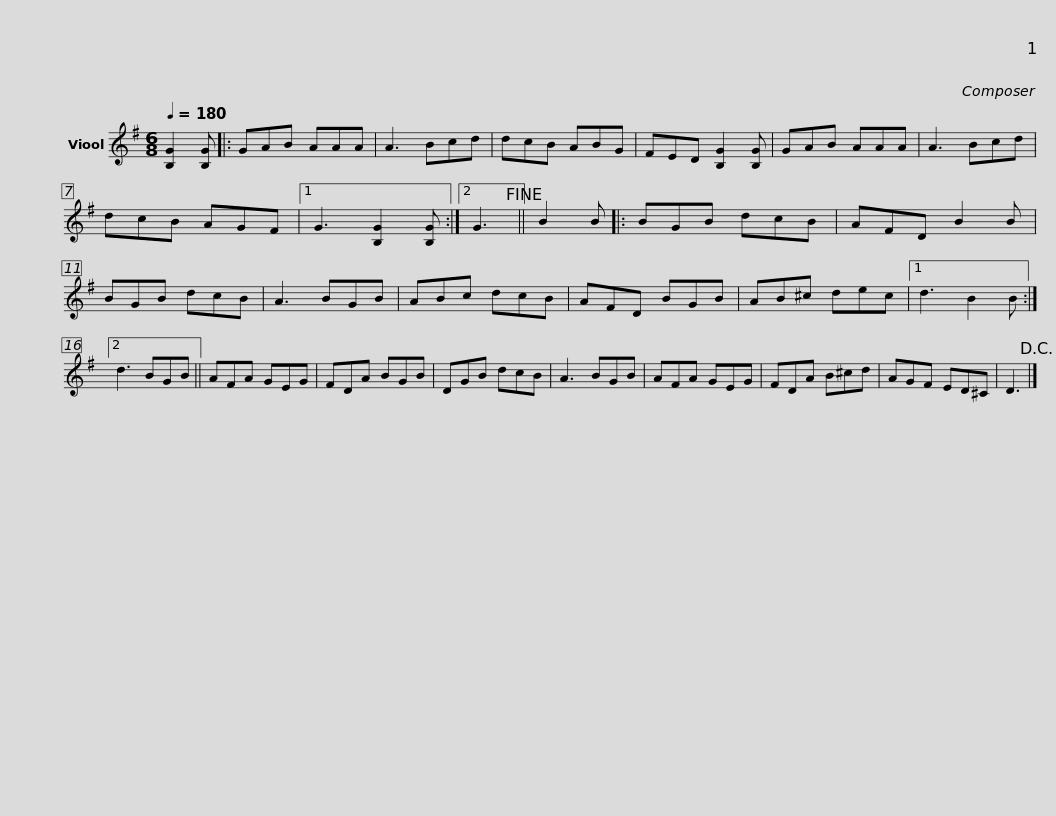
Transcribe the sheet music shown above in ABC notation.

X:1
L:1/8
Q:1/4=180
M:6/8
I:linebreak $
K:G
V:1 treble
V:1
 [B,G]2 [B,G] |: GAB AAA | A3 Bcd | dcB ABG | FED [B,G]2 [B,G] |$ %5
 GAB AAA | A3 Bcd | dcB AGF |1 G3 [B,G]2 [B,G] :|2 G3!fine! || %10
 B2 B |:$ BGB dcB | AFD B2 B | BGB dcB | A3 BGB |$ %15
 ABc dcB | AFD BGB | AB^c dec |1 d3 B2 B :|2 d3 BGB ||$ %20
 AFA GEG | FDA BGB | DGB dcB | A3 BGB |$ AFA GEG | %25
 FDA B^cd | AGF ED^C | D3!D.C.! |] %28
